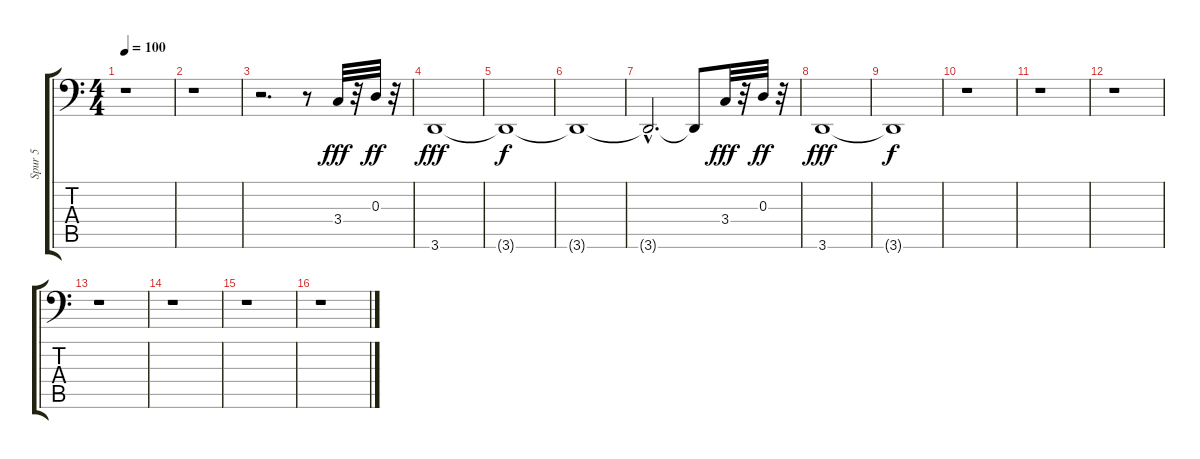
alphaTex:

\track ("Spur 5" "Spur 5") {instrument electricbassfinger}
\staff {score tabs}
\tuning (C3 G2 D2 A1 E1 B0) {hide}
\ts (4 4)
\tempo 100
\clef f4
\ks c
r.1{dy fff instrument electricbassfinger} |
r.1 |
r.2{d} r.8 3.4.32{volume 14 balance 8} r.32 0.3.32{dy ff} r.32 |
3.6.1{dy fff} |
3.6{t}.1{dy f} |
3.6{t}.1 |
3.6{hac t}.2{d} 3.6{t}.8 3.4.32{dy fff} r.32 0.3.32{dy ff} r.32 |
3.6.1{dy fff} |
3.6{t}.1{dy f} |
r.1 |
r.1 |
r.1 |
r.1 |
r.1 |
r.1 |
r.1
